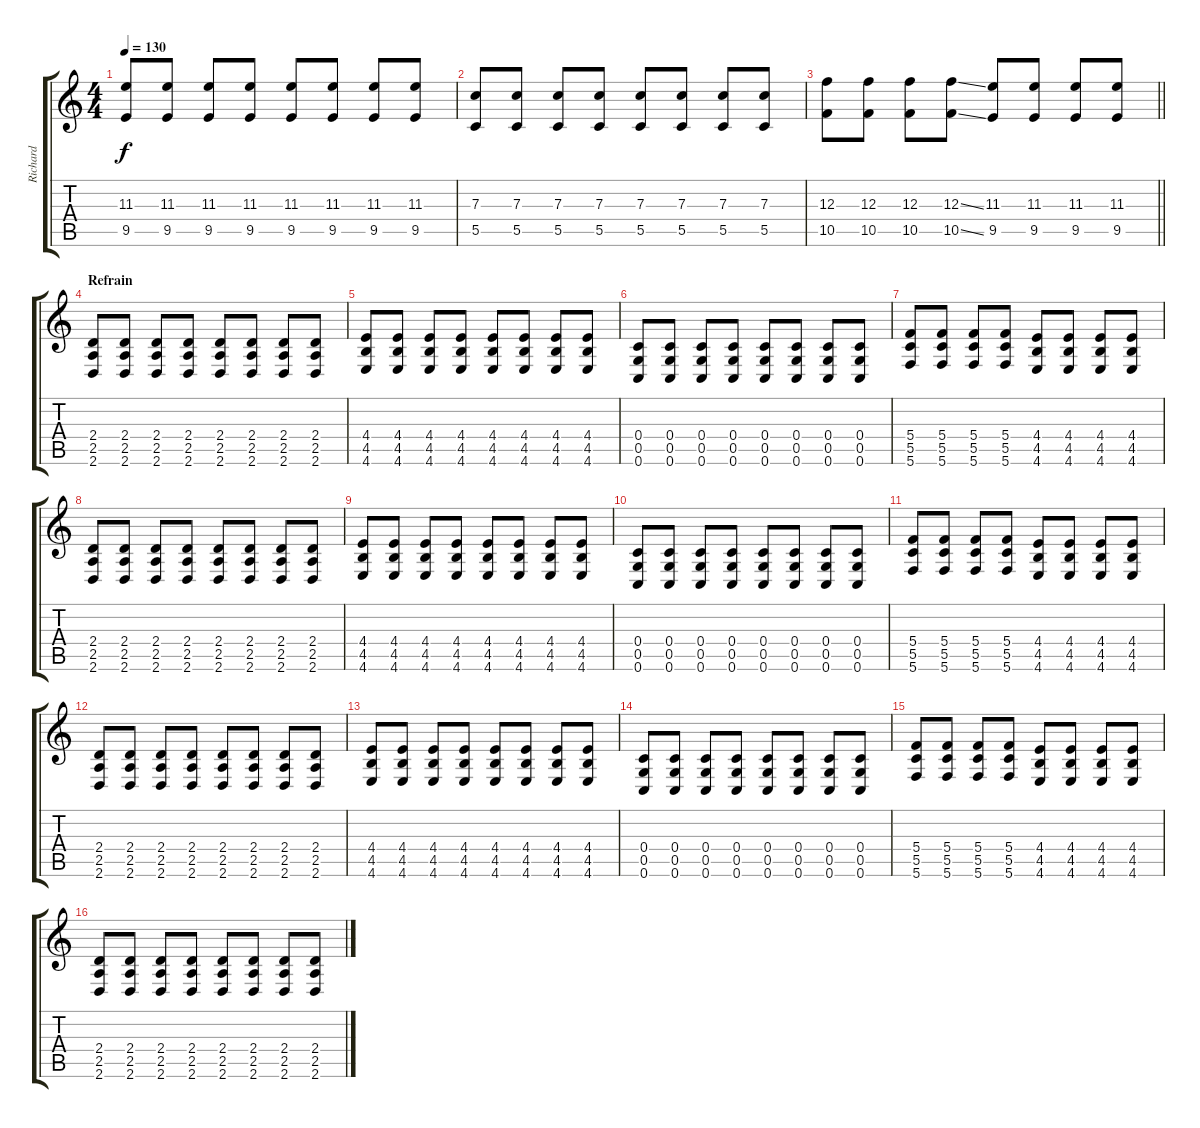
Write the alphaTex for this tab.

\track ("Richard" "Richard") {instrument distortionguitar}
\staff {score tabs}
\tuning (D4 A3 F3 C3 G2 C2) {hide}
\ts (4 4)
\tempo 130
\clef g2
\ks c
(11.3 9.5).8{dy f} (11.3 9.5).8 (11.3 9.5).8 (11.3 9.5).8 (11.3 9.5).8 (11.3 9.5).8 (11.3 9.5).8 (11.3 9.5).8 |
(7.3 5.5).8 (7.3 5.5).8 (7.3 5.5).8 (7.3 5.5).8 (7.3 5.5).8 (7.3 5.5).8 (7.3 5.5).8 (7.3 5.5).8 |
\barLineRight lightlight
(12.3 10.5).8 (12.3 10.5).8 (12.3 10.5).8 (12.3{ss} 10.5{ss}).8 (11.3 9.5).8 (11.3 9.5).8 (11.3 9.5).8 (11.3 9.5).8 |
\section ("" "Refrain")
(2.4 2.5 2.6).8 (2.4 2.5 2.6).8 (2.4 2.5 2.6).8 (2.4 2.5 2.6).8 (2.4 2.5 2.6).8 (2.4 2.5 2.6).8 (2.4 2.5 2.6).8 (2.4 2.5 2.6).8 |
(4.4 4.5 4.6).8 (4.4 4.5 4.6).8 (4.4 4.5 4.6).8 (4.4 4.5 4.6).8 (4.4 4.5 4.6).8 (4.4 4.5 4.6).8 (4.4 4.5 4.6).8 (4.4 4.5 4.6).8 |
(0.4 0.5 0.6).8 (0.4 0.5 0.6).8 (0.4 0.5 0.6).8 (0.4 0.5 0.6).8 (0.4 0.5 0.6).8 (0.4 0.5 0.6).8 (0.4 0.5 0.6).8 (0.4 0.5 0.6).8 |
(5.4 5.5 5.6).8 (5.4 5.5 5.6).8 (5.4 5.5 5.6).8 (5.4 5.5 5.6).8 (4.4 4.5 4.6).8 (4.4 4.5 4.6).8 (4.4 4.5 4.6).8 (4.4 4.5 4.6).8 |
(2.4 2.5 2.6).8 (2.4 2.5 2.6).8 (2.4 2.5 2.6).8 (2.4 2.5 2.6).8 (2.4 2.5 2.6).8 (2.4 2.5 2.6).8 (2.4 2.5 2.6).8 (2.4 2.5 2.6).8 |
(4.4 4.5 4.6).8 (4.4 4.5 4.6).8 (4.4 4.5 4.6).8 (4.4 4.5 4.6).8 (4.4 4.5 4.6).8 (4.4 4.5 4.6).8 (4.4 4.5 4.6).8 (4.4 4.5 4.6).8 |
(0.4 0.5 0.6).8 (0.4 0.5 0.6).8 (0.4 0.5 0.6).8 (0.4 0.5 0.6).8 (0.4 0.5 0.6).8 (0.4 0.5 0.6).8 (0.4 0.5 0.6).8 (0.4 0.5 0.6).8 |
(5.4 5.5 5.6).8 (5.4 5.5 5.6).8 (5.4 5.5 5.6).8 (5.4 5.5 5.6).8 (4.4 4.5 4.6).8 (4.4 4.5 4.6).8 (4.4 4.5 4.6).8 (4.4 4.5 4.6).8 |
(2.4 2.5 2.6).8 (2.4 2.5 2.6).8 (2.4 2.5 2.6).8 (2.4 2.5 2.6).8 (2.4 2.5 2.6).8 (2.4 2.5 2.6).8 (2.4 2.5 2.6).8 (2.4 2.5 2.6).8 |
(4.4 4.5 4.6).8 (4.4 4.5 4.6).8 (4.4 4.5 4.6).8 (4.4 4.5 4.6).8 (4.4 4.5 4.6).8 (4.4 4.5 4.6).8 (4.4 4.5 4.6).8 (4.4 4.5 4.6).8 |
(0.4 0.5 0.6).8 (0.4 0.5 0.6).8 (0.4 0.5 0.6).8 (0.4 0.5 0.6).8 (0.4 0.5 0.6).8 (0.4 0.5 0.6).8 (0.4 0.5 0.6).8 (0.4 0.5 0.6).8 |
(5.4 5.5 5.6).8 (5.4 5.5 5.6).8 (5.4 5.5 5.6).8 (5.4 5.5 5.6).8 (4.4 4.5 4.6).8 (4.4 4.5 4.6).8 (4.4 4.5 4.6).8 (4.4 4.5 4.6).8 |
(2.4 2.5 2.6).8 (2.4 2.5 2.6).8 (2.4 2.5 2.6).8 (2.4 2.5 2.6).8 (2.4 2.5 2.6).8 (2.4 2.5 2.6).8 (2.4 2.5 2.6).8 (2.4 2.5 2.6).8
